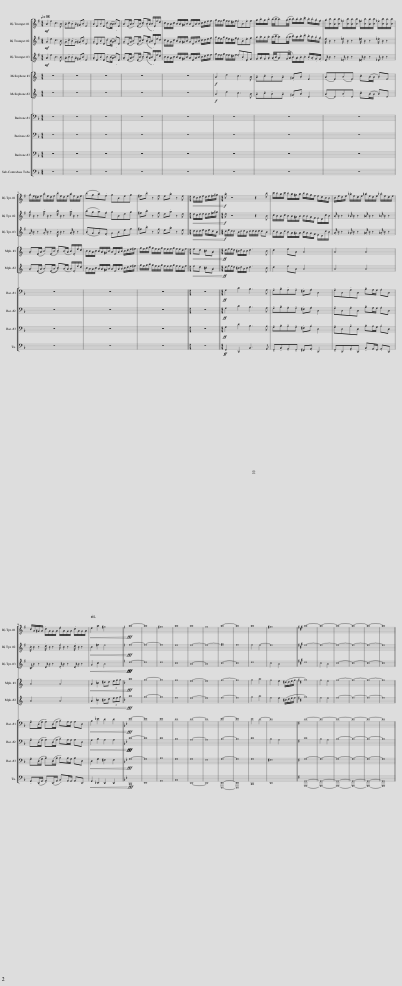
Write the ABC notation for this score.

X:1
%%score [ 1 2 3 ] [ 4 5 ] [ 6 7 8 9 ]
L:1/8
Q:1/4=88
M:4/4
I:linebreak $
K:F
V:1 treble transpose=-2
V:2 treble transpose=-2
V:3 treble transpose=-2
V:4 treble transpose=-7
V:5 treble transpose=-7
V:6 bass
V:7 bass
V:8 bass
V:9 bass
V:1
[K:G]!mf! A2 e2 c3 B | !tenuto!A!tenuto!c!tenuto!B!tenuto!A .^G.B E2 | !tenuto!AE!tenuto!BE !tenuto!c(B/A/ .B)E | !tenuto!A(E/A/ !tenuto!B)(E/B/ !tenuto!c)(B/A/ .B/).E/e/d/ | c/B/A/c/ B/A/^G/B/ A/E/A/B/ c/d/e/f/ | %5
 g/f/e/g/ f/e/^d/f/ .e.B.ef | g/.a/g/.a/ (a/4b/4a)(g/4a/4 .b/).a/.b/.c'/ .b/.a/.g/.f/ | .g/[Bb]/[Aa]/[Bb]/ ._e/[Bb]/[Aa]/[Bb]/ .=e/[Bb]/[Aa]/[Bb]/ ._e/[Bb]/[Aa]/[Bb]/ |$ .g/e/^d/e/ .a/e/d/e/ .b/e/d/e/ .a/e/d/e/ | (bg.a).f gBeg | %10
 ^f.b z f e.a z e ||[M:2/4]!<(! d/c/d/e/ d/e/=f/^g/!<)! ||[M:4/4]!f! .a z4 z2 b | c'/b/a/c'/ b/a/^g/a/ b/a/g/f/ e/d/c/B/ | .c/e/d/e/ ._a/e/d/e/ .=a/e/d/e/ ._a/e/d/e/ |$ %15
 .c/A/^G/A/ .d/A/G/A/ .e/A/G/A/ .d/A/G/A/ |!<(! e2 a2 ^g4!<)! ||[K:C]!fff! a8- | a8 | ^g8 | %20
 a8 | a8 | g8 | a8- | a8 | %25
 a8 | ^g8 ||[K:A] a8- | a8- | a8- | %30
 a8- | a8- | a8 || %33
V:2
[K:G]!mf! A2 e2 c3 B | !tenuto!A!tenuto!c!tenuto!B!tenuto!A .^G.B E2 | !tenuto!AE!tenuto!BE !tenuto!c(B/A/ .B)E | !tenuto!A(E/A/ !tenuto!B)(E/B/ !tenuto!c)(B/A/ .B/).E/e/d/ | c/B/A/c/ B/A/^G/B/ A/E/A/B/ c/d/e/f/ | %5
 g/f/e/g/ f/e/^d/f/ .e.B.ef | g/.a/g/.a/ (a/4b/4a)(g/4a/4 .b/).a/.b/.c'/ .b/.a/.g/.f/ | .e/ z/ z ._e/ z/ z .=e/ z/ z ._e/ z/ z |$ .g/ z/ z .a/ z/ z .b/ z/ z .a/ z/ z | (bg.a).f gBeg | %10
 ^f.b z f e.a z e ||[M:2/4]!<(! d/c/d/e/ d/e/=f/^g/!<)! ||[M:4/4]!f! .e z4 z2 B | c/B/A/c/ B/A/^G/A/ B/A/G/F/ E/D/c/B/ | .A/ z/ z ._A/ z/ z .=A/ z/ z ._A/ z/ z |$ %15
 .c/ z/ z .d/ z/ z .e/ z/ z .d/ z/ z |!<(! c2 =f2 e4!<)! ||[K:C]!fff! f8- | f8- | f8 | %20
 e8 | e8- | e8- | [eg]8 | f8 | %25
 f4 e4- | e8 ||[K:A] e8- | e8- | e8- | %30
 e8- | e8- | e8 || %33
V:3
[K:G]!mf! A2 e2 c3 B | !tenuto!A!tenuto!c!tenuto!B!tenuto!A .^G.B E2 | !tenuto!AE!tenuto!BE !tenuto!c(B/A/ .B)E | !tenuto!A(E/A/ !tenuto!B)(E/B/ !tenuto!c)(B/A/ .B/).E/e/d/ | c/B/A/c/ B/A/^G/B/ A/E/A/B/ c/d/e/f/ | %5
 g/f/e/g/ f/e/^d/f/ .e.B.EF | G/.A/G/.A/ (A/4B/4A)(G/4A/4 .B/).A/.B/.c/ .B/.A/.G/.F/ | .E/ z/ z ._E/ z/ z .=E/ z/ z ._E/ z/ z |$ .G/ z/ z .A/ z/ z .B/ z/ z .A/ z/ z | (BG.A).F GBeg | %10
 ^f.b z f e.a z e ||[M:2/4]!<(! d/c/d/e/ d/e/c/B/!<)! ||[M:4/4]!f! c/e/d/c/ B/c/d/B/ c/d/c/d/ cB | c/B/A/c/ B/A/^G/A/ B/A/G/F/ E/D/c/B/ | .A/ z/ z ._A/ z/ z .=A/ z/ z ._A/ z/ z |$ %15
 .C/ z/ z .D/ z/ z .E/ z/ z .D/ z/ z |!<(! A2 c2 B4!<)! ||[K:C]!fff!!fff! d8- | d8 | d8 | %20
 c8 | B8- | B8 | c8- | c8 | %25
 d8 | c4 B4 ||[K:A] d8 | c4 B4 | c8- | %30
 c8- | c8- | c8 || %33
V:4
[K:C] z8 | z8 | z8 | z8 | z8 | %5
!f! A2 e2 c3 B | !tenuto!A!tenuto!c!tenuto!B!tenuto!A .^G.B E2 | (!tenuto!AE)(!tenuto!BE) !tenuto!c(B/A/ .B)E |$ !tenuto!A(E/A/ !tenuto!B)(E/B/ !tenuto!c)(B/A/ .B/).E/e/d/ | c/B/A/c/ B/A/^G/B/ A/E/A/B/ c/d/e/^f/ | %10
 g/f/g/a/ g/f/e/g/ f/e/f/g/ f/e/d/f/ ||[M:2/4]!<(! ed .^c.A!<)! ||[M:4/4]!ff! d/f/e/d/ ^c/d/B/c/ d3 c | d2 eA A4 | A4 A4 |$ %15
 A4 A4 |!<(! A2 _B2 ^cd (3efg!<)! ||[K:F]!fff! a8 | g8- | g8 | %20
 f8 | e8- | e8 | f8- | f8 | %25
 g4 a4 | f4 e2 (^c/d/e/f/ ||[K:D] g8) | f4 e4 | f8- | %30
 f8- | f8- | f8 || %33
V:5
[K:C] z8 | z8 | z8 | z8 | z8 | %5
!f! A2 e2 c3 B | !tenuto!A!tenuto!c!tenuto!B!tenuto!A .^G.B E2 | (!tenuto!AE)!tenuto!BE !tenuto!c(B/A/ .B)E |$ !tenuto!A((E/A/ !tenuto!B))((E/B/ !tenuto!c))(B/A/ .B/).E/e/d/ | c/B/A/c/ B/A/^G/B/ A/E/A/B/ c/d/e/^f/ | %10
 g/f/g/a/ g/f/e/g/ f/e/f/g/ f/e/d/f/ ||[M:2/4]!<(! ed .^c.A!<)! ||[M:4/4]!ff! d/f/e/d/ ^c/d/B/c/ d3 c | d2 eA A4 | A4 A4 |$ %15
 A4 A4 |!<(! A2 _B2 ^cd (3efg!<)! ||[K:F]!fff! a8 | g8- | g8 | %20
 f8 | e8- | e8 | f8- | f8 | %25
 g4 a4 | f4 e2 (^c/d/e/f/ ||[K:D] g8) | f4 e4 | f8- | %30
 f8- | f8- | f8 || %33
V:6
 z8 | z8 | z8 | z8 | z8 | %5
 z8 | z8 | z8 |$ z8 | z8 | %10
 z8 ||[M:2/4] z4 ||[M:4/4]!ff! G,2 D2 B,3 A, | !tenuto!G,!tenuto!B,!tenuto!A,!tenuto!G, .^F,.A, D,2 | !tenuto!G,D,!tenuto!A,D, !tenuto!B,A,/G,/ .A,D, |$ %15
 !tenuto!G,(D,/G,/ !tenuto!A,)(D,/A,/ !tenuto!B,)A,/G,/ A,D, |!<(! B,2 _E2 D2 D2!<)! ||[K:Bb]!fff! E8- | E8 | E8 | %20
 D8 | D8- | D8 | E8- | E8 | %25
 E4 D4- | D8 ||[K:G] D8- | D8- | D8- | %30
 D8- | D8- | D8 || %33
V:7
 z8 | z8 | z8 | z8 | z8 | %5
 z8 | z8 | z8 |$ z8 | z8 | %10
 z8 ||[M:2/4] z4 ||[M:4/4]!ff! G,2 D2 B,3 A, | !tenuto!G,!tenuto!B,!tenuto!A,!tenuto!G, .^F,.A, D,2 | !tenuto!G,D,!tenuto!A,D, !tenuto!B,A,/G,/ .A,D, |$ %15
 !tenuto!G,(D,/G,/ !tenuto!A,)(D,/A,/ !tenuto!B,)A,/G,/ A,D, |!<(! G,2 B,2 A,2 A,2!<)! ||[K:Bb]!fff!!fff! C8- | C8 | C8 | %20
 B,8 | A,8- | A,8 | B,8- | B,8 | %25
 C8 | B,4 A,4 ||[K:G] C8 | B,4 A,4 | B,8- | %30
 B,8- | B,8- | B,8 || %33
V:8
 z8 | z8 | z8 | z8 | z8 | %5
 z8 | z8 | z8 |$ z8 | z8 | %10
 z8 ||[M:2/4] z4 ||[M:4/4]!ff! G,2 D2 B,3 A, | !tenuto!G,!tenuto!B,!tenuto!A,!tenuto!G, .^F,.A, D,2 | !tenuto!G,D,!tenuto!A,D, !tenuto!B,A,/G,/ .A,D, |$ %15
 !tenuto!G,(D,/G,/ !tenuto!A,)(D,/A,/ !tenuto!B,)A,/G,/ A,D, |!<(! D,2 G,2 ^F,2 F,2!<)! ||[K:Bb]!fff! G,8- | G,8 | A,8 | %20
 G,8 | G,8 | F,8 | G,8- | G,8 | %25
 G,8 | ^F,8 ||[K:G] G,8- | G,8- | G,8- | %30
 G,8- | G,8- | G,8 || %33
V:9
 z8 | z8 | z8 | z8 | z8 | %5
 z8 | z8 | z8 |$ z8 | z8 | %10
 z8 ||[M:2/4] z4 ||[M:4/4]!ff! G,,2 D,,2 B,,3 A,, | !tenuto!G,,!tenuto!B,,!tenuto!A,,!tenuto!G,, .^F,,.A,, D,,2 | !tenuto!G,,D,,!tenuto!A,,D,, !tenuto!B,,A,,/G,,/ .A,,D,, |$ %15
 !tenuto!G,,(D,,/G,,/ !tenuto!A,,)(D,,/A,,/ !tenuto!B,,)A,,/G,,/ A,,D,, |!<(! G,,2 _E,,2 D,,2 D,,2!<)! ||[K:Bb]!fff! C,,8 | E,,8 | A,,8 | %20
 B,,8 | D,,8- | D,,8 | [E,,,E,,]8- | [E,,,E,,]8 | %25
 C,,8 | D,,8 ||[K:G] [G,,,G,,]8- | [G,,,G,,]8- | [G,,,G,,]8- | %30
 [G,,,G,,]8- | [G,,,G,,]8- | [G,,,G,,]8 || %33
